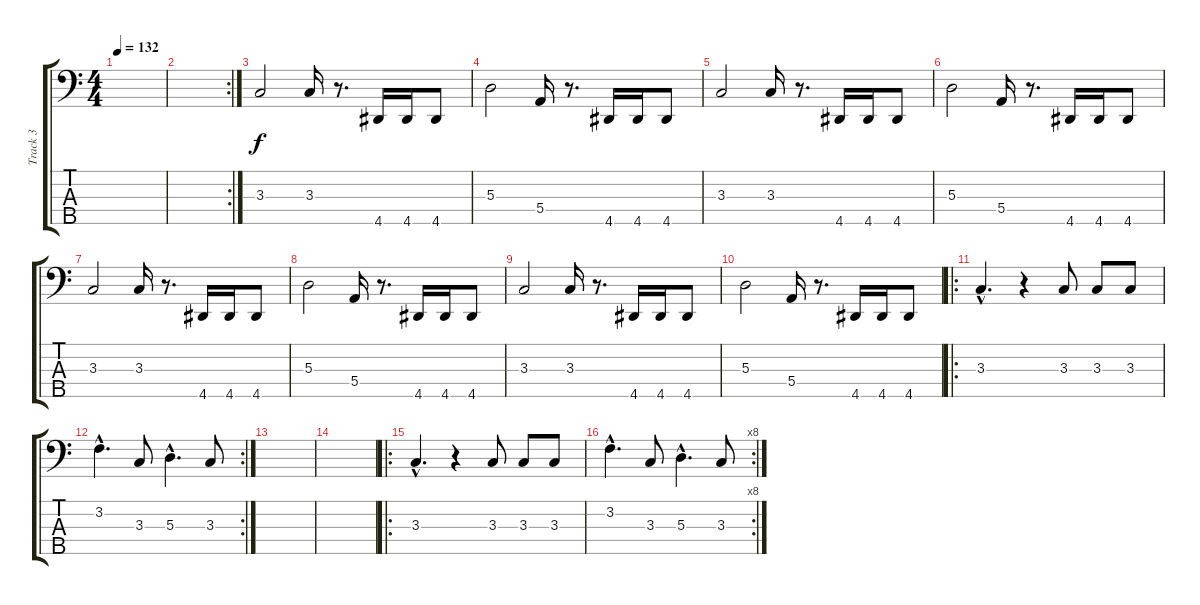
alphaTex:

\track ("Track 3" "Track 3") {instrument electricbassfinger}
\staff {score tabs}
\tuning (G2 D2 A1 E1 B0) {hide}
\ts (4 4)
\tempo 132
\clef f4
\ks c
|
\rc 2
|
3.3.2 3.3.16 r.8{d} 4.5.16 4.5.16 4.5.8 |
5.3.2 5.4.16 r.8{d} 4.5.16 4.5.16 4.5.8 |
3.3.2 3.3.16 r.8{d} 4.5.16 4.5.16 4.5.8 |
5.3.2 5.4.16 r.8{d} 4.5.16 4.5.16 4.5.8 |
3.3.2 3.3.16 r.8{d} 4.5.16 4.5.16 4.5.8 |
5.3.2 5.4.16 r.8{d} 4.5.16 4.5.16 4.5.8 |
3.3.2 3.3.16 r.8{d} 4.5.16 4.5.16 4.5.8 |
5.3.2 5.4.16 r.8{d} 4.5.16 4.5.16 4.5.8 |
\ro
3.3{hac}.4{d} r.4 3.3.8 3.3.8 3.3.8 |
\rc 2
3.2{hac}.4{d} 3.3.8 5.3{hac}.4{d} 3.3.8 |
|
|
\ro
3.3{hac}.4{d} r.4 3.3.8 3.3.8 3.3.8 |
\rc 8
3.2{hac}.4{d} 3.3.8 5.3{hac}.4{d} 3.3.8
